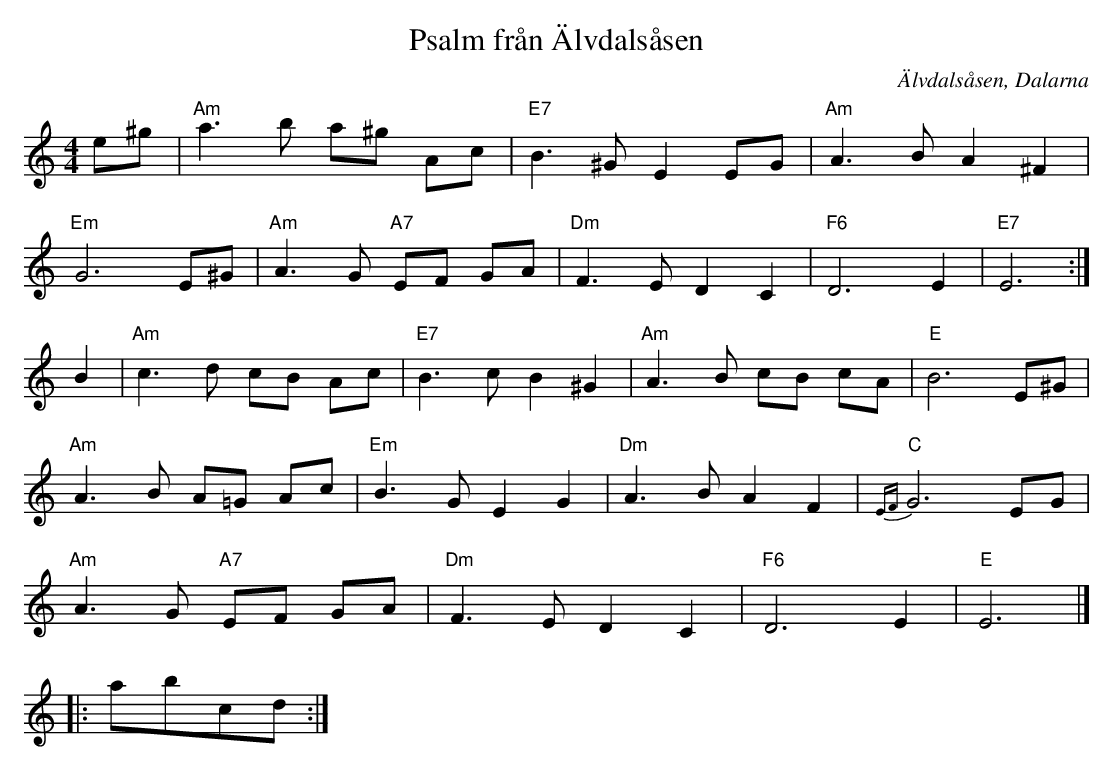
X:1
T:Psalm från Älvdalsåsen
O:Älvdalsåsen, Dalarna
M:4/4
L:1/8
K:Am
e^g | "Am" a3b a^g Ac | "E7" B3 ^G E2EG | "Am" A3BA2^F2 |
"Em" G6E^G | "Am" A3G "A7" EF GA | "Dm" F3ED2C2 | "F6" D6E2 | "E7" E6 :|]
B2 | "Am" c3d cB Ac | "E7" B3cB2^G2 | "Am" A3B cB cA | "E" B6E^G |
"Am" A3B A=G Ac| "Em" B3G E2G2| "Dm" A3BA2 F2| "C" {EF}G6EG|
"Am" A3G "A7" EF GA | "Dm" F3ED2C2 | "F6" D6E2 | "E" E6 |]
|: abcd :|
